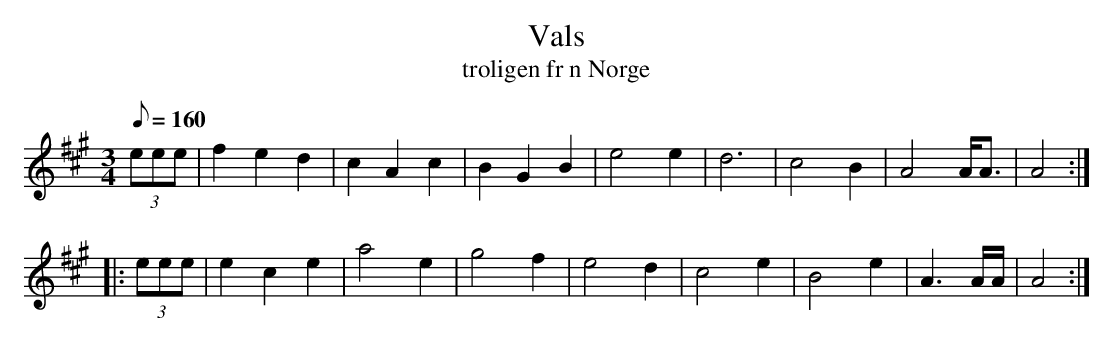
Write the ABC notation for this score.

X:1
T:Vals
T:troligen fr n Norge
M:3/4
L:1/8
K:A
Q:160
(3eee | f2 e2 d2 | c2 A2 c2 | B2 G2 B2 | e4 e2 | d6 | c4 B2 | A4 A<A | A4 :|
|: (3eee | e2 c2 e2 | a4 e2 | g4 f2 | e4 d2 | c4 e2 | B4 e2 | A3 A/A/ | A4 :|
